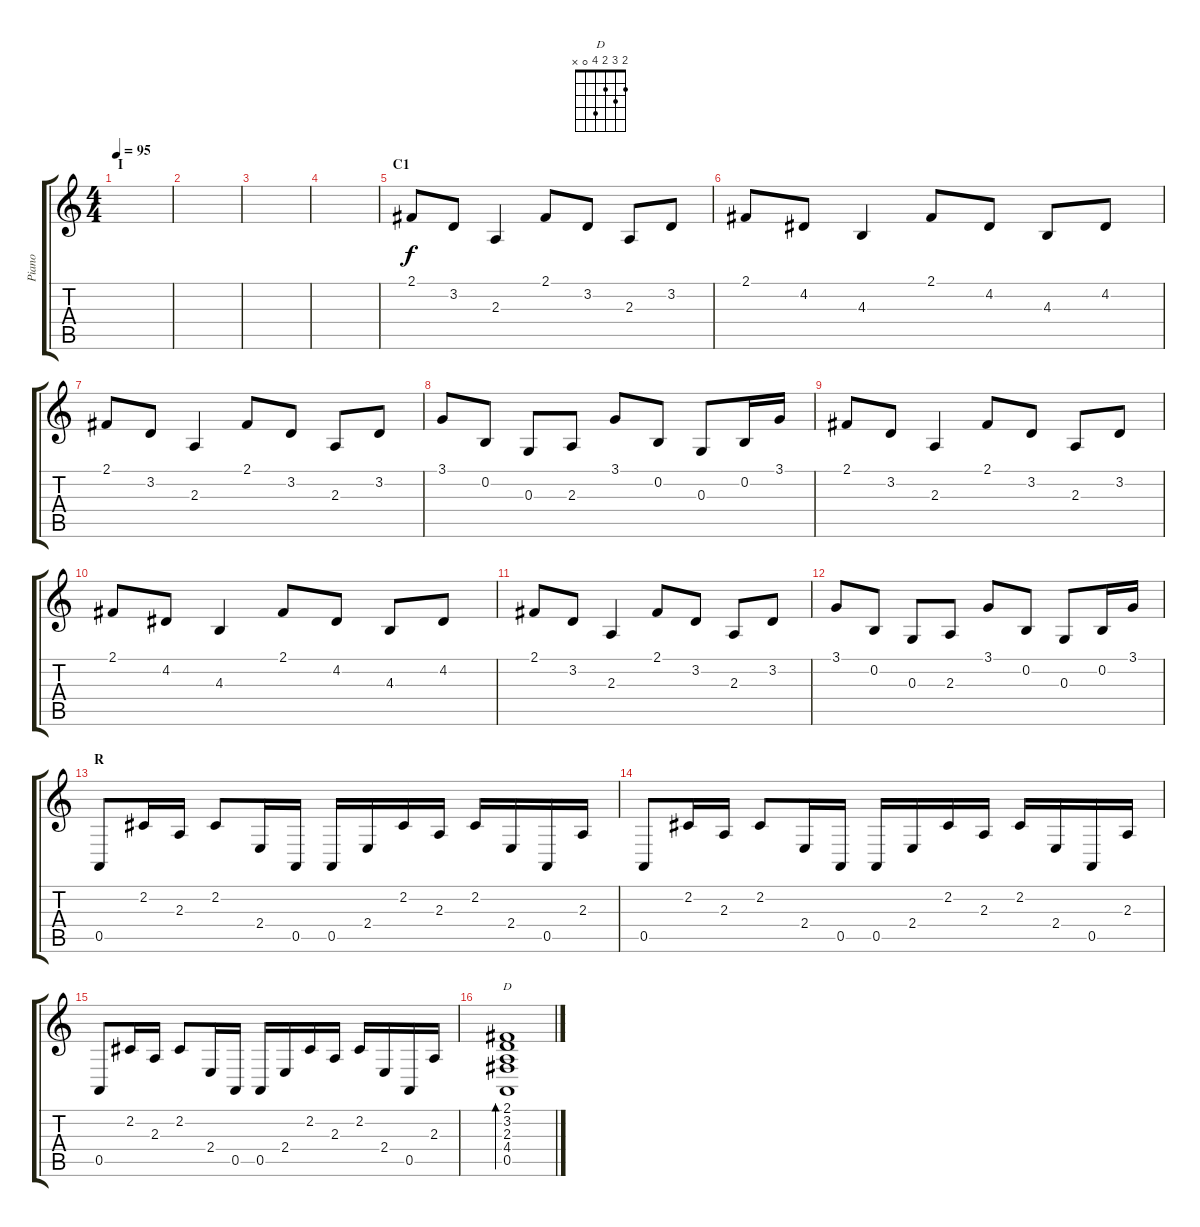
\track ("Piano" "Piano") {instrument brightacousticpiano}
\staff {score tabs}
\tuning (E4 B3 G3 D3 A2 E2) {hide}
\chord ("D" 2 3 2 4 0 x)
\ts (4 4)
\section ("" "I")
\tempo 95
\clef g2
\ks c
|
|
|
|
\section ("" "C1")
2.1.8 3.2.8 2.3.4 2.1.8 3.2.8 2.3.8 3.2.8 |
2.1.8 4.2.8 4.3.4 2.1.8 4.2.8 4.3.8 4.2.8 |
2.1.8 3.2.8 2.3.4 2.1.8 3.2.8 2.3.8 3.2.8 |
3.1.8 0.2.8 0.3.8 2.3.8 3.1.8 0.2.8 0.3.8 0.2.16 3.1.16 |
2.1.8 3.2.8 2.3.4 2.1.8 3.2.8 2.3.8 3.2.8 |
2.1.8 4.2.8 4.3.4 2.1.8 4.2.8 4.3.8 4.2.8 |
2.1.8 3.2.8 2.3.4 2.1.8 3.2.8 2.3.8 3.2.8 |
3.1.8 0.2.8 0.3.8 2.3.8 3.1.8 0.2.8 0.3.8 0.2.16 3.1.16 |
\section ("" "R")
0.5.8 2.2.16 2.3.16 2.2.8 2.4.16 0.5.16 0.5.16 2.4.16 2.2.16 2.3.16 2.2.16 2.4.16 0.5.16 2.3.16 |
0.5.8 2.2.16 2.3.16 2.2.8 2.4.16 0.5.16 0.5.16 2.4.16 2.2.16 2.3.16 2.2.16 2.4.16 0.5.16 2.3.16 |
0.5.8 2.2.16 2.3.16 2.2.8 2.4.16 0.5.16 0.5.16 2.4.16 2.2.16 2.3.16 2.2.16 2.4.16 0.5.16 2.3.16 |
(2.1 3.2 2.3 4.4 0.5).1{bd 240 ch "D"}
